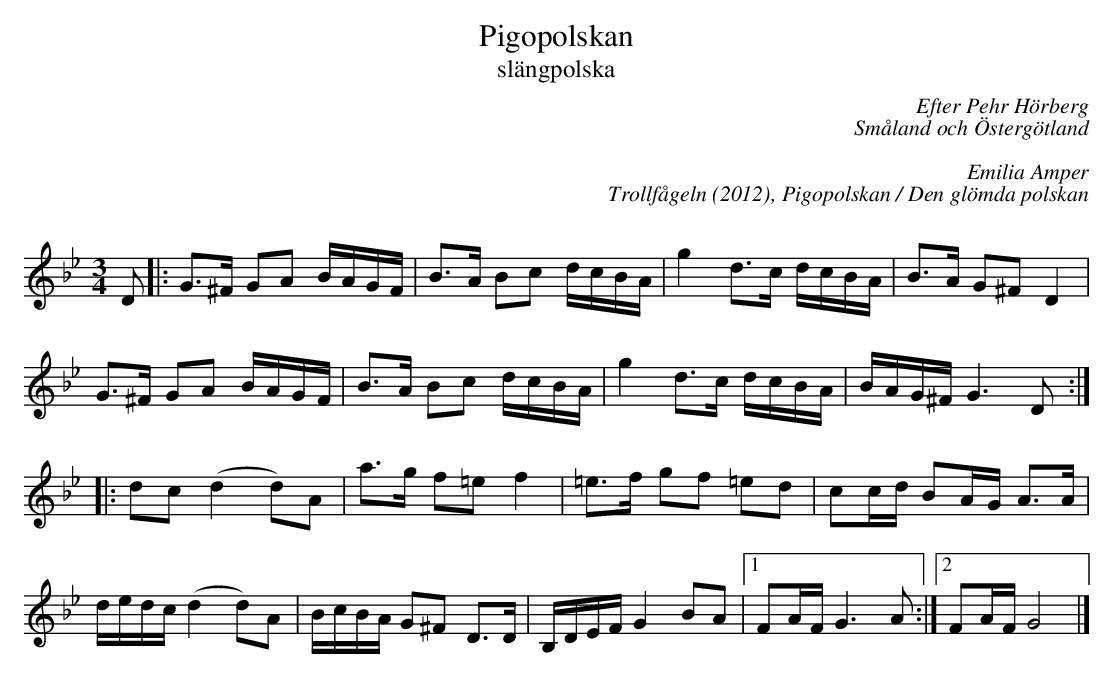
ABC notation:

X:1
Q: 88
T: Pigopolskan
T: slängpolska
C: Efter Pehr Hörberg
C: Småland och Östergötland
C:
C: Emilia Amper
C: Trollfågeln (2012), Pigopolskan / Den glömda polskan
M: 3/4
L: 1/8
K: Gm
D |: G3/^F/ GA B/A/G/F/ | B3/A/ Bc d/c/B/A/ | g2 d3/c/ d/c/B/A/ | B3/A/ G^F D2 |
G3/^F/ GA B/A/G/F/ | B3/A/ Bc d/c/B/A/ | g2 d3/c/ d/c/B/A/ | B/A/G/^F/ G3 D :|
|: dc (d2 d)A | a3/g/ f=e f2 | =e3/f/ gf =ed | cc/d/ BA/G/ A3/A/ |
d/e/d/c/ (d2 d)A | B/c/B/A/ G^F D3/D/ | B,/D/E/F/ G2 BA |[1 FA/F/ G3 A :|[2 FA/F/ G4 |]
